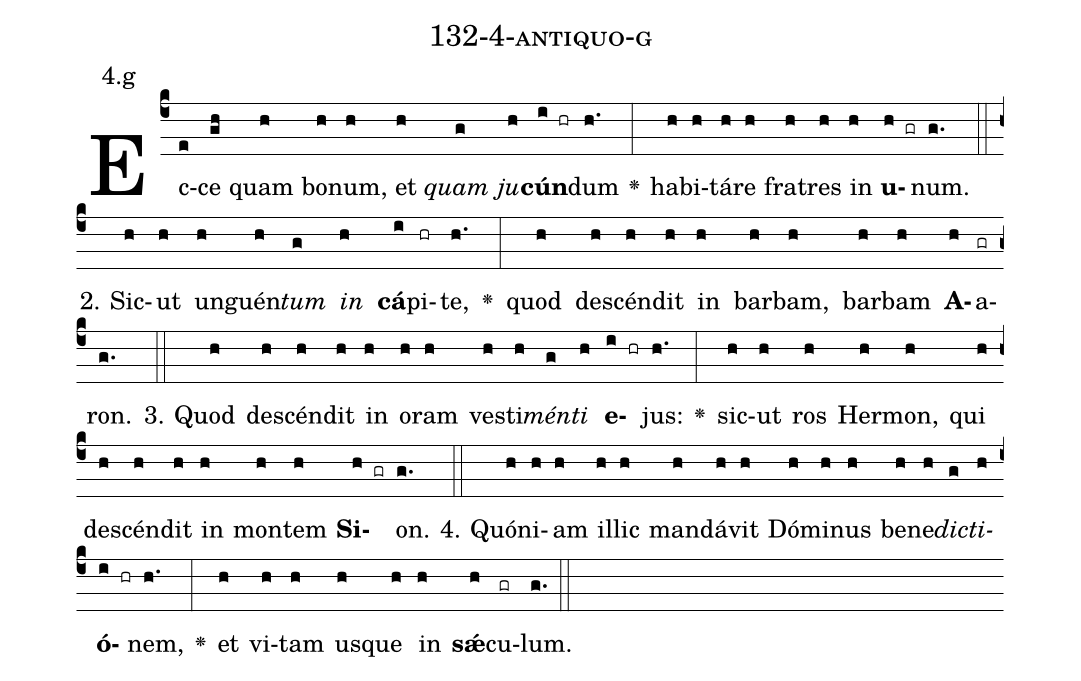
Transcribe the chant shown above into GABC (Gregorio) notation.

name: 132-4-antiquo-g;
annotation: 4.g;
%%
(c4)Ec(e)ce(gh) quam(h) bo(h)num,(h) et(h) <i>quam</i>(g) <i>ju</i>(h)<b>cún</b>(i hr)dum(h.) <v>\greheightstar</v>(:) ha(h)bi(h)tá(h)re(h) fra(h)tres(h) in(h) <b>u</b>(h gr)num.(g.) (::)
2. Sic(h)ut(h) un(h)guén(h)<i>tum</i>(g) <i>in</i>(h) <b>cá</b>(i)pi(hr)te,(h.) <v>\greheightstar</v>(:) quod(h) de(h)scén(h)dit(h) in(h) bar(h)bam,(h) bar(h)bam(h) <b>A</b>(h)a(gr)ron.(g.) (::)
3. Quod(h) de(h)scén(h)dit(h) in(h) o(h)ram(h) ves(h)ti(h)<i>mén</i>(g)<i>ti</i>(h) <b>e</b>(i hr)jus:(h.) <v>\greheightstar</v>(:) sic(h)ut(h) ros(h) Her(h)mon,(h) qui(h) de(h)scén(h)dit(h) in(h) mon(h)tem(h) <b>Si</b>(h gr)on.(g.) (::)
4. Quón(h)i(h)am(h) il(h)lic(h) man(h)dá(h)vit(h) Dó(h)mi(h)nus(h) be(h)ne(h)<i>dic</i>(g)<i>ti</i>(h)<b>ó</b>(i hr)nem,(h.) <v>\greheightstar</v>(:) et(h) vi(h)tam(h) us(h)que(h) in(h) <b>sǽ</b>(h)cu(gr)lum.(g.) (::)
